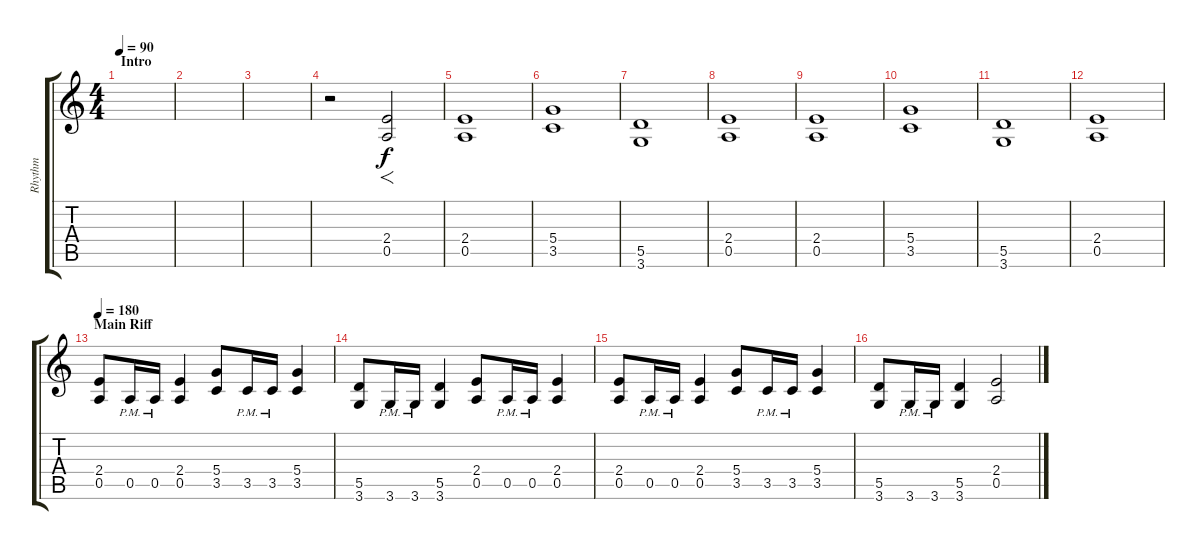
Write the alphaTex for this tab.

\track ("Rhythm" "Rhythm") {instrument distortionguitar}
\staff {score tabs}
\tuning (E4 B3 G3 D3 A2 E2) {hide}
\ts (4 4)
\section ("" "Intro")
\tempo 90
\clef g2
\ks c
|
|
|
r.2 (2.4 0.5).2{f} |
(2.4 0.5).1 |
(5.4 3.5).1 |
(5.5 3.6).1 |
(2.4 0.5).1 |
(2.4 0.5).1 |
(5.4 3.5).1 |
(5.5 3.6).1 |
(2.4 0.5).1 |
\section ("" "Main Riff")
\tempo 180
(2.4 0.5).8 0.5{pm}.16 0.5{pm}.16 (2.4 0.5).4 (5.4 3.5).8 3.5{pm}.16 3.5{pm}.16 (5.4 3.5).4 |
(5.5 3.6).8 3.6{pm}.16 3.6{pm}.16 (5.5 3.6).4 (2.4 0.5).8 0.5{pm}.16 0.5{pm}.16 (2.4 0.5).4 |
(2.4 0.5).8 0.5{pm}.16 0.5{pm}.16 (2.4 0.5).4 (5.4 3.5).8 3.5{pm}.16 3.5{pm}.16 (5.4 3.5).4 |
(5.5 3.6).8 3.6{pm}.16 3.6{pm}.16 (5.5 3.6).4 (2.4 0.5).2
